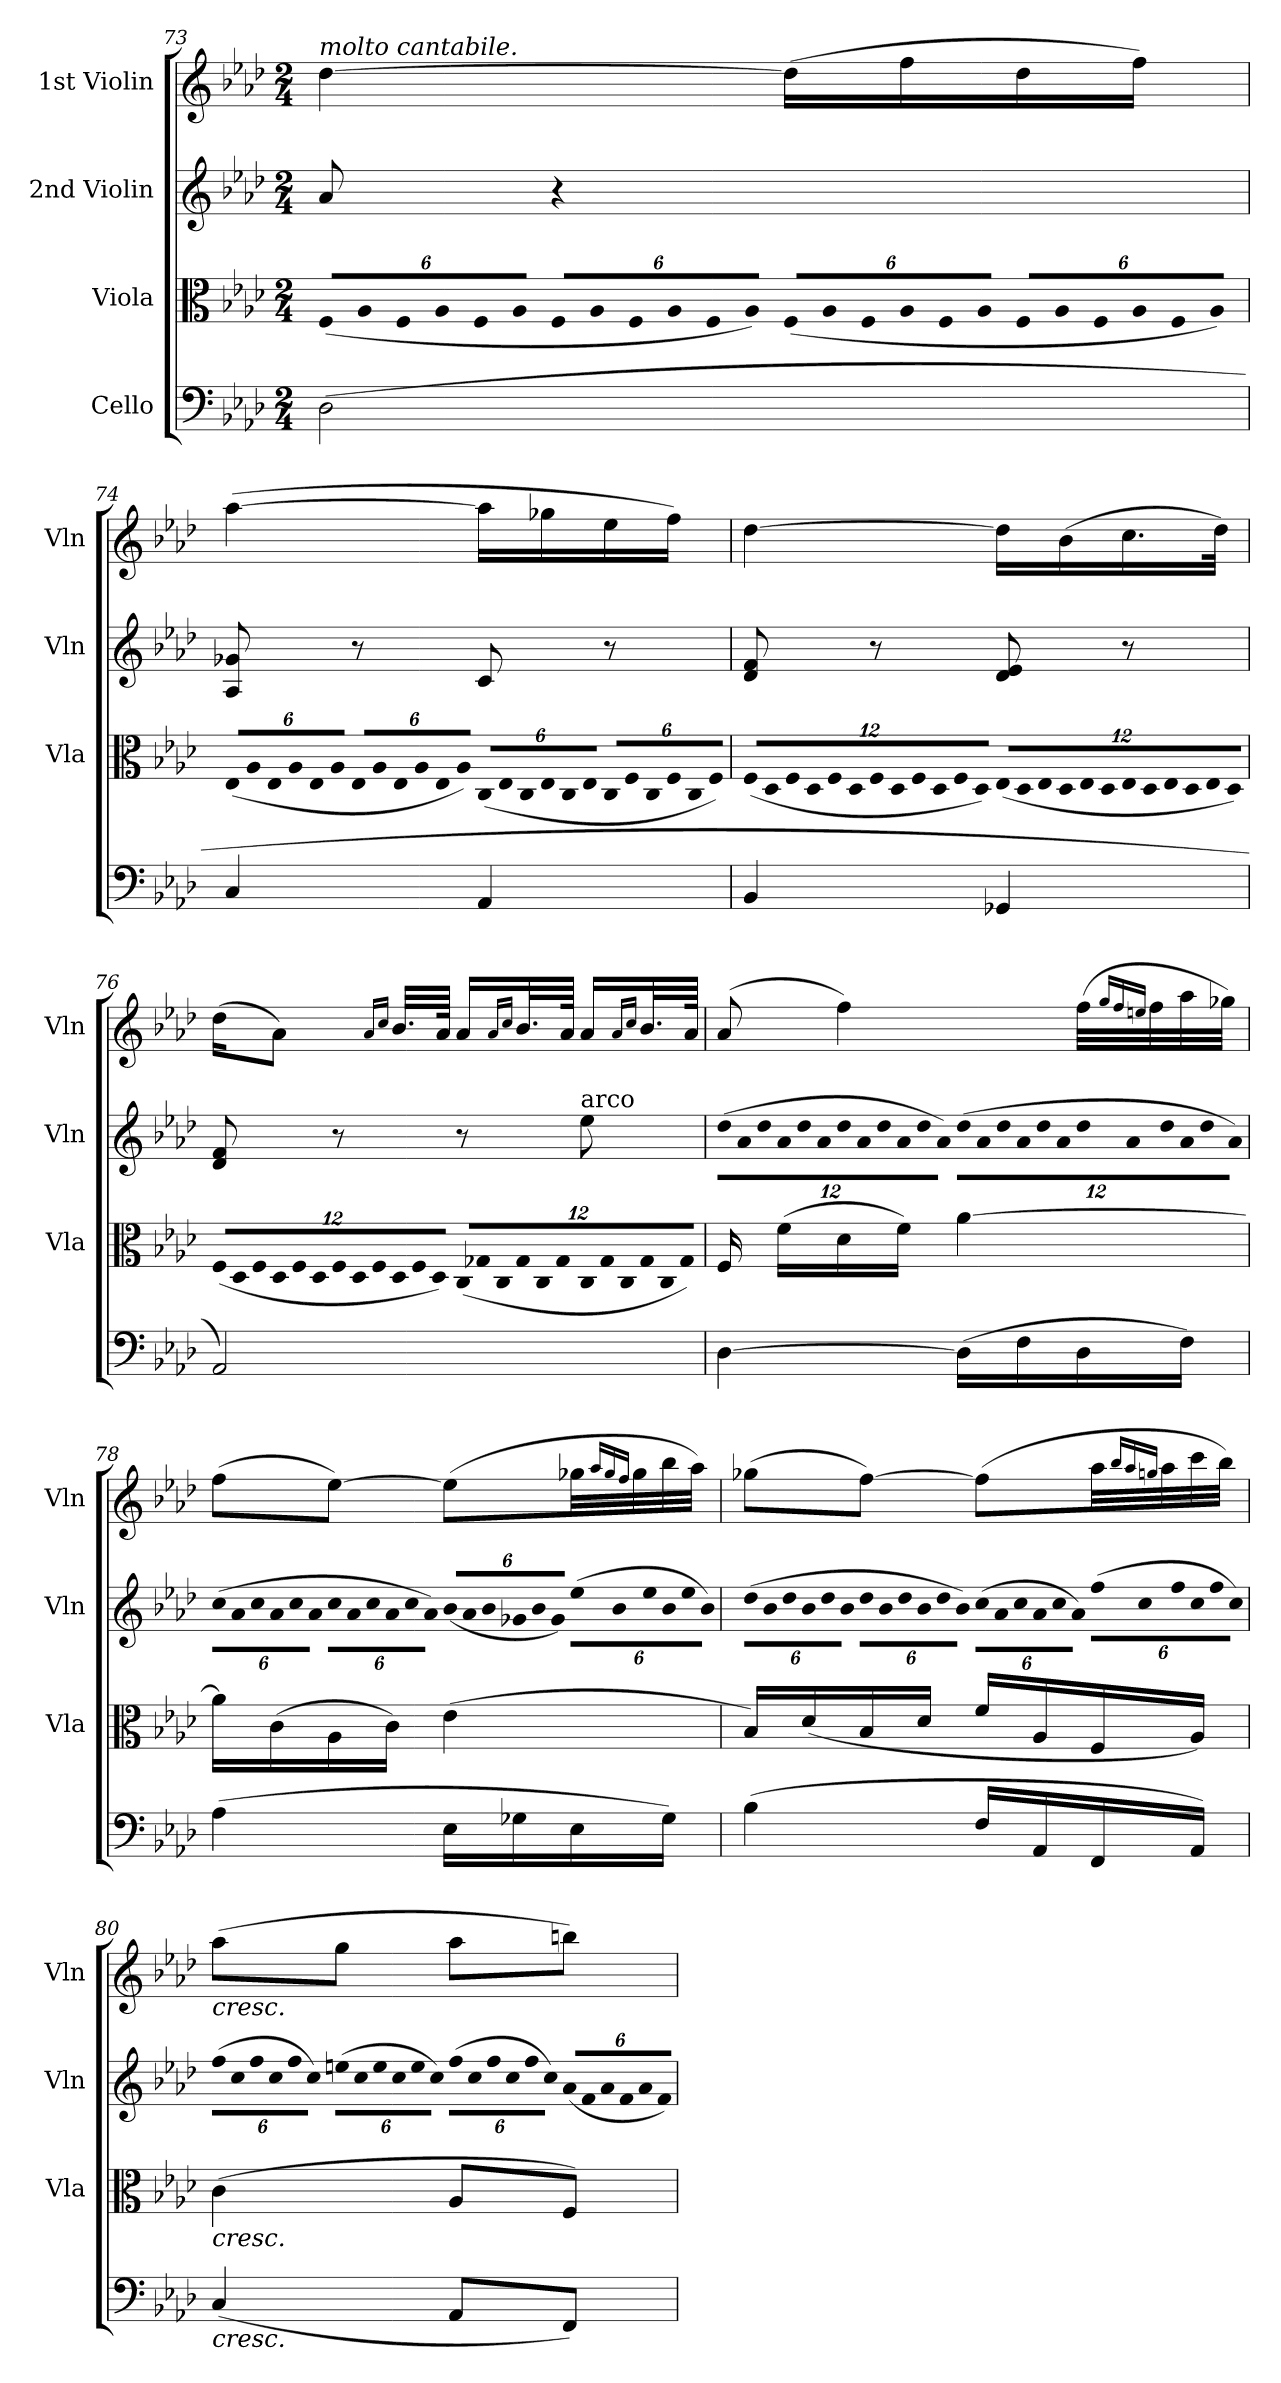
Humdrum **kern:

**kern	**kern	**kern	**kern
*part4	*part3	*part2	*part1
*staff4	*staff3	*staff2	*staff1
*I"Cello	*I"Viola	*I"2nd Violin	*I"1st Violin
*	*I'Vla	*I'Vln	*I'Vln
*clefF4	*clefC3	*clefG2	*clefG2
*k[b-e-a-d-]	*k[b-e-a-d-]	*k[b-e-a-d-]	*k[b-e-a-d-]
*f:	*f:	*f:	*f:
*M2/4	*M2/4	*M2/4	*M2/4
=73	=73	=73	=73
!	!	!	!LO:TX:a:i:t=molto cantabile.
!	!LO:N:vis=32	!	!
(2D-\	(48F/LLL	8a-/	[4dd-\
!	!LO:N:vis=32	!	!
.	48A-/	.	.
!	!LO:N:vis=32	!	!
.	48F/	.	.
!	!LO:N:vis=32	!	!
.	48A-/	.	.
!	!LO:N:vis=32	!	!
.	48F/	.	.
!	!LO:N:vis=32	!	!
.	48A-/JJJ	.	.
!	!LO:N:vis=32	!	!
.	48F/LLL	4r	.
!	!LO:N:vis=32	!	!
.	48A-/	.	.
!	!LO:N:vis=32	!	!
.	48F/	.	.
!	!LO:N:vis=32	!	!
.	48A-/	.	.
!	!LO:N:vis=32	!	!
.	48F/	.	.
!	!LO:N:vis=32	!	!
.	48A-/JJJ)	.	.
!	!LO:N:vis=32	!	!
.	(48F/LLL	.	(16dd-\LL]
!	!LO:N:vis=32	!	!
.	48A-/	.	.
!	!LO:N:vis=32	!	!
.	48F/	.	.
!	!LO:N:vis=32	!	!
.	48A-/	.	16ff\
!	!LO:N:vis=32	!	!
.	48F/	.	.
!	!LO:N:vis=32	!	!
.	48A-/JJJ	.	.
!	!LO:N:vis=32	!	!
.	48F/LLL	8ryy	16dd-\
!	!LO:N:vis=32	!	!
.	48A-/	.	.
!	!LO:N:vis=32	!	!
.	48F/	.	.
!	!LO:N:vis=32	!	!
.	48A-/	.	16ff\JJ)
!	!LO:N:vis=32	!	!
.	48F/	.	.
!	!LO:N:vis=32	!	!
.	48A-/JJJ)	.	.
=74	=74	=74	=74
!	!LO:N:vis=32	!	!
4C/	(48E-/LLL	8A-/ 8g-X/	([4aa-\
!	!LO:N:vis=32	!	!
.	48A-/	.	.
!	!LO:N:vis=32	!	!
.	48E-/	.	.
!	!LO:N:vis=32	!	!
.	48A-/	.	.
!	!LO:N:vis=32	!	!
.	48E-/	.	.
!	!LO:N:vis=32	!	!
.	48A-/JJJ	.	.
!	!LO:N:vis=32	!	!
.	48E-/LLL	8r	.
!	!LO:N:vis=32	!	!
.	48A-/	.	.
!	!LO:N:vis=32	!	!
.	48E-/	.	.
!	!LO:N:vis=32	!	!
.	48A-/	.	.
!	!LO:N:vis=32	!	!
.	48E-/	.	.
!	!LO:N:vis=32	!	!
.	48A-/JJJ)	.	.
!	!LO:N:vis=32	!	!
4AA-/	(48C/LLL	8c/	16aa-\LL]
!	!LO:N:vis=32	!	!
.	48E-/	.	.
!	!LO:N:vis=32	!	!
.	48C/	.	.
!	!LO:N:vis=32	!	!
.	48E-/	.	16gg-X\
!	!LO:N:vis=32	!	!
.	48C/	.	.
!	!LO:N:vis=32	!	!
.	48E-/JJJ	.	.
!	!LO:N:vis=32	!	!
.	48C/LLL	8r	16ee-\
!	!LO:N:vis=32	!	!
.	48F/	.	.
!	!LO:N:vis=32	!	!
.	48C/	.	.
!	!LO:N:vis=32	!	!
.	48F/	.	16ff\JJ)
!	!LO:N:vis=32	!	!
.	48C/	.	.
!	!LO:N:vis=32	!	!
.	48F/JJJ)	.	.
!!LO:LB:g=z
=75	=75	=75	=75
!	!LO:N:vis=32	!	!
4BB-/	(48F/LLL	8d-/ 8f/	[4dd-\
!	!LO:N:vis=32	!	!
.	48D-/	.	.
!	!LO:N:vis=32	!	!
.	48F/	.	.
!	!LO:N:vis=32	!	!
.	48D-/	.	.
!	!LO:N:vis=32	!	!
.	48F/	.	.
!	!LO:N:vis=32	!	!
.	48D-/	.	.
!	!LO:N:vis=32	!	!
.	48F/	8r	.
!	!LO:N:vis=32	!	!
.	48D-/	.	.
!	!LO:N:vis=32	!	!
.	48F/	.	.
!	!LO:N:vis=32	!	!
.	48D-/	.	.
!	!LO:N:vis=32	!	!
.	48F/	.	.
!	!LO:N:vis=32	!	!
.	48D-/JJJ)	.	.
!	!LO:N:vis=32	!	!
4GG-X/	(48E-/LLL	8d-/ 8e-/	16dd-\LL]
!	!LO:N:vis=32	!	!
.	48D-/	.	.
!	!LO:N:vis=32	!	!
.	48E-/	.	.
!	!LO:N:vis=32	!	!
.	48D-/	.	(16b-\
!	!LO:N:vis=32	!	!
.	48E-/	.	.
!	!LO:N:vis=32	!	!
.	48D-/	.	.
!	!LO:N:vis=32	!	!
.	48E-/	8r	16.cc\
!	!LO:N:vis=32	!	!
.	48D-/	.	.
!	!LO:N:vis=32	!	!
.	48E-/	.	.
!	!LO:N:vis=32	!	!
.	48D-/	.	.
!	!LO:N:vis=32	!	!
.	48E-/	.	.
.	.	.	32dd-\JJk)
!	!LO:N:vis=32	!	!
.	48D-/JJJ)	.	.
=76	=76	=76	=76
!	!LO:N:vis=32	!	!
2AA-/)	(48F/LLL	8d-/ 8f/	(16dd-\KL
!	!LO:N:vis=32	!	!
.	48D-/	.	.
!	!LO:N:vis=32	!	!
.	48F/	.	.
!	!LO:N:vis=32	!	!
.	48D-/	.	8a-\J)
!	!LO:N:vis=32	!	!
.	48F/	.	.
!	!LO:N:vis=32	!	!
.	48D-/	.	.
!	!LO:N:vis=32	!	!
.	48F/	8r	.
!	!LO:N:vis=32	!	!
.	48D-/	.	.
!	!LO:N:vis=32	!	!
.	48F/	.	.
.	.	.	16qa-/LL
.	.	.	16qcc/JJ
!	!LO:N:vis=32	!	!
.	48D-/	.	32.b-/LLL
!	!LO:N:vis=32	!	!
.	48F/	.	.
!	!LO:N:vis=32	!	!
.	48D-/JJJ)	.	.
.	.	.	64a-/JJJk
!	!LO:N:vis=32	!	!
.	(48C/LLL	8r	16a-/LL
!	!LO:N:vis=32	!	!
.	48G-X/	.	.
!	!LO:N:vis=32	!	!
.	48C/	.	.
.	.	.	16qa-/LL
.	.	.	16qcc/JJ
!	!LO:N:vis=32	!	!
.	48G-/	.	32.b-/L
!	!LO:N:vis=32	!	!
.	48C/	.	.
!	!LO:N:vis=32	!	!
.	48G-/	.	.
.	.	.	64a-/JJJk
!	!	!LO:TX:a:t=arco	!
!	!LO:N:vis=32	!	!
.	48C/	8ee-\	16a-/LL
!	!LO:N:vis=32	!	!
.	48G-/	.	.
!	!LO:N:vis=32	!	!
.	48C/	.	.
.	.	.	16qa-/LL
.	.	.	16qcc/JJ
!	!LO:N:vis=32	!	!
.	48G-/	.	32.b-/L
!	!LO:N:vis=32	!	!
.	48C/	.	.
!	!LO:N:vis=32	!	!
.	48G-/JJJ)	.	.
.	.	.	64a-/JJJk
=77	=77	=77	=77
!	!	!LO:N:vis=32	!
[4D-\	16F/	(48dd-\LLL	(8a-/
!	!	!LO:N:vis=32	!
.	.	48a-\	.
!	!	!LO:N:vis=32	!
.	.	48dd-\	.
!	!	!LO:N:vis=32	!
.	(16f\LL	48a-\	.
!	!	!LO:N:vis=32	!
.	.	48dd-\	.
!	!	!LO:N:vis=32	!
.	.	48a-\	.
!	!	!LO:N:vis=32	!
.	16d-\	48dd-\	4ff\)
!	!	!LO:N:vis=32	!
.	.	48a-\	.
!	!	!LO:N:vis=32	!
.	.	48dd-\	.
!	!	!LO:N:vis=32	!
.	16f\JJ)	48a-\	.
!	!	!LO:N:vis=32	!
.	.	48dd-\	.
!	!	!LO:N:vis=32	!
.	.	48a-\JJJ)	.
!	!	!LO:N:vis=32	!
(16D-\LL]	[4a-\	(48dd-\LLL	.
!	!	!LO:N:vis=32	!
.	.	48a-\	.
!	!	!LO:N:vis=32	!
.	.	48dd-\	.
!	!	!LO:N:vis=32	!
16F\	.	48a-\	.
!	!	!LO:N:vis=32	!
.	.	48dd-\	.
!	!	!LO:N:vis=32	!
.	.	48a-\	.
!	!	!LO:N:vis=32	!
16D-\	.	48dd-\	(32ff\LLL
!	!	!LO:N:vis=32	!
.	.	48a-\	.
.	.	.	16qgg/LL
.	.	.	16qff/
.	.	.	16qeen/JJ
.	.	.	32ff\
!	!	!LO:N:vis=32	!
.	.	48dd-\	.
!	!	!LO:N:vis=32	!
16F\JJ)	.	48a-\	32aa-\
!	!	!LO:N:vis=32	!
.	.	48dd-\	.
.	.	.	32gg-X\JJJ)
!	!	!LO:N:vis=32	!
.	.	48a-\JJJ)	.
!!LO:LB:g=z
=78	=78	=78	=78
!	!	!LO:N:vis=32	!
(4A-\	16a-\LL]	(48cc\LLL	(8ff\L
!	!	!LO:N:vis=32	!
.	.	48a-\	.
!	!	!LO:N:vis=32	!
.	.	48cc\	.
!	!	!LO:N:vis=32	!
.	(16c\	48a-\	.
!	!	!LO:N:vis=32	!
.	.	48cc\	.
!	!	!LO:N:vis=32	!
.	.	48a-\JJJ	.
!	!	!LO:N:vis=32	!
.	16A-\	48cc\LLL	[8ee-\J)
!	!	!LO:N:vis=32	!
.	.	48a-\	.
!	!	!LO:N:vis=32	!
.	.	48cc\	.
!	!	!LO:N:vis=32	!
.	16c\JJ)	48a-\	.
!	!	!LO:N:vis=32	!
.	.	48cc\	.
!	!	!LO:N:vis=32	!
.	.	48a-\JJJ)	.
!	!	!LO:N:vis=32	!
16E-\LL	(4e-\	(48b-/LLL	(8ee-\L]
!	!	!LO:N:vis=32	!
.	.	48a-/	.
!	!	!LO:N:vis=32	!
.	.	48b-/	.
!	!	!LO:N:vis=32	!
16G-X\	.	48g-X/	.
!	!	!LO:N:vis=32	!
.	.	48b-/	.
!	!	!LO:N:vis=32	!
.	.	48g-/JJJ)	.
!	!	!LO:N:vis=32	!
16E-\	.	(48ee-\LLL	32gg-X\LL
!	!	!LO:N:vis=32	!
.	.	48b-\	.
.	.	.	16qaa-/LL
.	.	.	16qgg-/
.	.	.	16qff/JJ
.	.	.	32gg-\
!	!	!LO:N:vis=32	!
.	.	48ee-\	.
!	!	!LO:N:vis=32	!
16G-\JJ)	.	48b-\	32bb-\
!	!	!LO:N:vis=32	!
.	.	48ee-\	.
.	.	.	32aa-\JJJ)
!	!	!LO:N:vis=32	!
.	.	48b-\JJJ)	.
=79	=79	=79	=79
!	!	!LO:N:vis=32	!
(4B-\	16B-/LL)	(48dd-\LLL	(8gg-X\L
!	!	!LO:N:vis=32	!
.	.	48b-\	.
!	!	!LO:N:vis=32	!
.	.	48dd-\	.
!	!	!LO:N:vis=32	!
.	(16d-/	48b-\	.
!	!	!LO:N:vis=32	!
.	.	48dd-\	.
!	!	!LO:N:vis=32	!
.	.	48b-\JJJ	.
!	!	!LO:N:vis=32	!
.	16B-/	48dd-\LLL	[8ff\J)
!	!	!LO:N:vis=32	!
.	.	48b-\	.
!	!	!LO:N:vis=32	!
.	.	48dd-\	.
!	!	!LO:N:vis=32	!
.	16d-/JJ	48b-\	.
!	!	!LO:N:vis=32	!
.	.	48dd-\	.
!	!	!LO:N:vis=32	!
.	.	48b-\JJJ)	.
!	!	!LO:N:vis=32	!
16F/LL	16f/LL	(48cc\LLL	(8ff\L]
!	!	!LO:N:vis=32	!
.	.	48a-\	.
!	!	!LO:N:vis=32	!
.	.	48cc\	.
!	!	!LO:N:vis=32	!
16AA-/	16A-/	48a-\	.
!	!	!LO:N:vis=32	!
.	.	48cc\	.
!	!	!LO:N:vis=32	!
.	.	48a-\JJJ)	.
!	!	!LO:N:vis=32	!
16FF/	16F/	(48ff\LLL	32aa-\LL
!	!	!LO:N:vis=32	!
.	.	48cc\	.
.	.	.	16qbb-/LL
.	.	.	16qaa-/
.	.	.	16qggn/JJ
.	.	.	32aa-\
!	!	!LO:N:vis=32	!
.	.	48ff\	.
!	!	!LO:N:vis=32	!
16AA-/JJ)	16A-/JJ)	48cc\	32ccc\
!	!	!LO:N:vis=32	!
.	.	48ff\	.
.	.	.	32bb-\JJJ)
!	!	!LO:N:vis=32	!
.	.	48cc\JJJ)	.
=80	=80	=80	=80
!	!	!	!LO:TX:b:i:t=cresc.
!	!LO:TX:b:i:t=cresc.	!	!
!LO:TX:b:i:t=cresc.	!	!	!
!	!	!LO:N:vis=32	!
(4C/	(4c\	(48ff\LLL	(8aa-\L
!	!	!LO:N:vis=32	!
.	.	48cc\	.
!	!	!LO:N:vis=32	!
.	.	48ff\	.
!	!	!LO:N:vis=32	!
.	.	48cc\	.
!	!	!LO:N:vis=32	!
.	.	48ff\	.
!	!	!LO:N:vis=32	!
.	.	48cc\JJJ)	.
!	!	!LO:N:vis=32	!
.	.	(48een\LLL	8gg\J
!	!	!LO:N:vis=32	!
.	.	48cc\	.
!	!	!LO:N:vis=32	!
.	.	48ee\	.
!	!	!LO:N:vis=32	!
.	.	48cc\	.
!	!	!LO:N:vis=32	!
.	.	48ee\	.
!	!	!LO:N:vis=32	!
.	.	48cc\JJJ)	.
!	!	!LO:N:vis=32	!
8AA-/L	8A-/L	(48ff\LLL	8aa-\L
!	!	!LO:N:vis=32	!
.	.	48cc\	.
!	!	!LO:N:vis=32	!
.	.	48ff\	.
!	!	!LO:N:vis=32	!
.	.	48cc\	.
!	!	!LO:N:vis=32	!
.	.	48ff\	.
!	!	!LO:N:vis=32	!
.	.	48cc\JJJ)	.
!	!	!LO:N:vis=32	!
8FF/J)	8F/J)	(48a-/LLL	8bbn\J)
!	!	!LO:N:vis=32	!
.	.	48f/	.
!	!	!LO:N:vis=32	!
.	.	48a-/	.
!	!	!LO:N:vis=32	!
.	.	48f/	.
!	!	!LO:N:vis=32	!
.	.	48a-/	.
!	!	!LO:N:vis=32	!
.	.	48f/JJJ)	.
=	=	=	=
*-	*-	*-	*-
